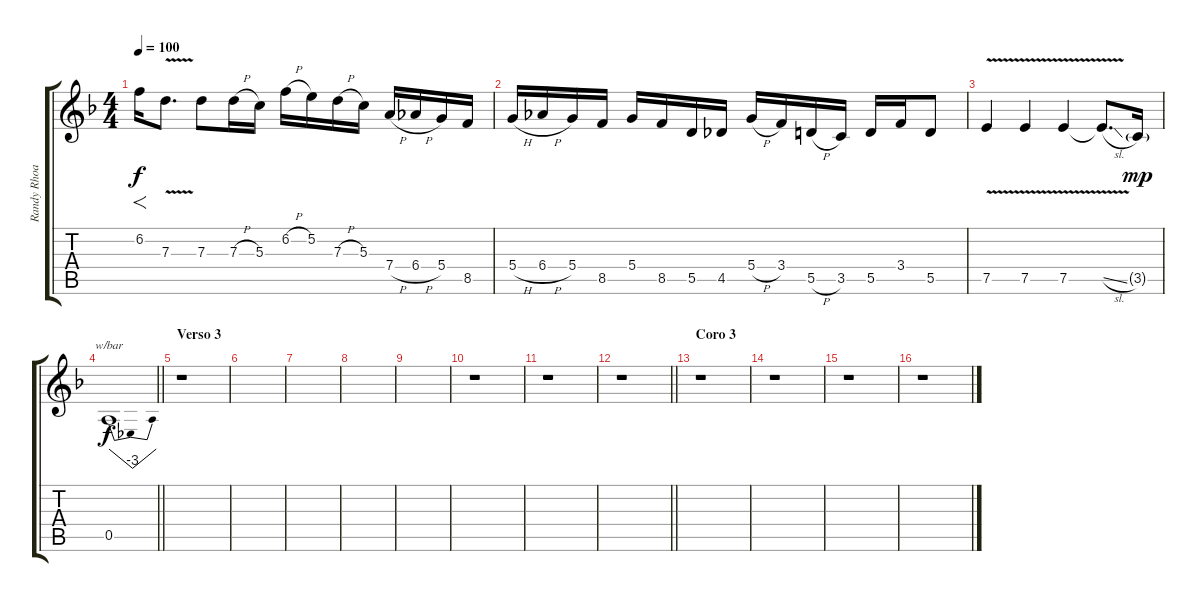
\track ("Randy Rhoads - Solo" "Randy Rhoa") {instrument distortionguitar}
\staff {score tabs}
\tuning (E4 B3 G3 D3 A2 E2) {hide}
\ts (4 4)
\tempo 100
\clef g2
\ks dminor
6.2.16{f dy f} 7.3{v}.8{d} 7.3.8 7.3{h}.16 5.3.16 6.2{h}.16 5.2.16 7.3{h}.16 5.3.16 7.4{h}.16 6.4{h}.16 5.4.16 8.5.16 |
5.4{h}.16 6.4{h}.16 5.4.16 8.5.16 5.4.16 8.5.16 5.5.16 4.5.16 5.4{h}.16 3.4.16 5.5{h}.16 3.5.16 5.5.16 3.4.16 5.5.8 |
7.5{v}.4 7.5{v}.4 7.5{v}.4 7.5{sl t}.8{d} 3.5{g}.16{dy mp} |
\barLineRight lightlight
0.5.1{tbe (dip default 0 0 30 -12 60 0) dy f} |
\section ("" "Verso 3")
r.1 |
|
|
|
|
r.1 |
r.1 |
\barLineRight lightlight
r.1 |
\section ("" "Coro 3")
r.1 |
r.1 |
r.1 |
r.1
